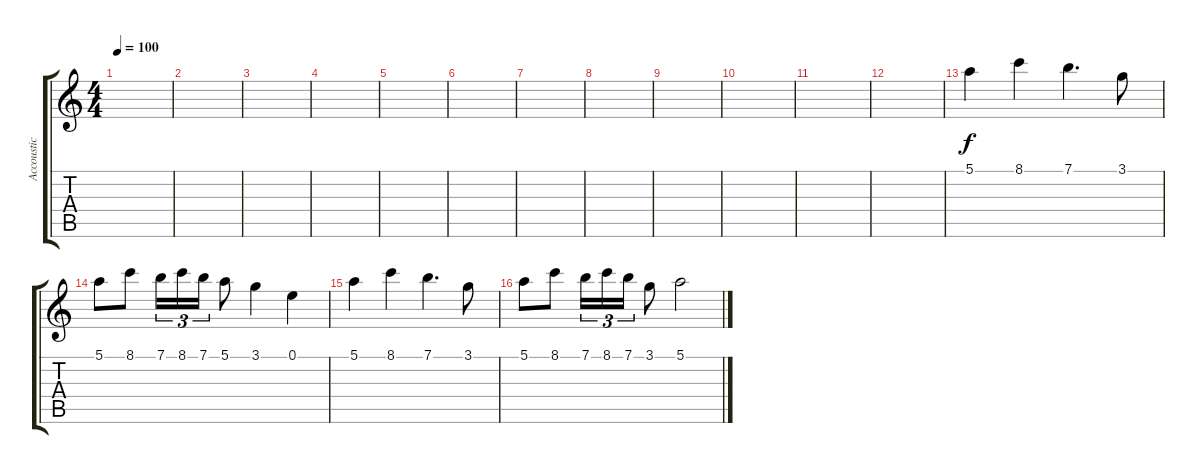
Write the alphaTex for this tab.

\track ("Accoustic Guitar" "Accoustic ") {instrument acousticguitarsteel}
\staff {score tabs}
\tuning (E4 B3 G3 D3 A2 E2) {hide}
\ts (4 4)
\tempo 100
\clef g2
\ks c
|
|
|
|
|
|
|
|
|
|
|
|
5.1.4 8.1.4 7.1.4{d} 3.1.8 |
5.1.8 8.1.8 7.1.16{tu (3 2)} 8.1.16{tu (3 2)} 7.1.16{tu (3 2)} 5.1.8 3.1.4 0.1.4 |
5.1.4 8.1.4 7.1.4{d} 3.1.8 |
5.1.8 8.1.8 7.1.16{tu (3 2)} 8.1.16{tu (3 2)} 7.1.16{tu (3 2)} 3.1.8 5.1.2
